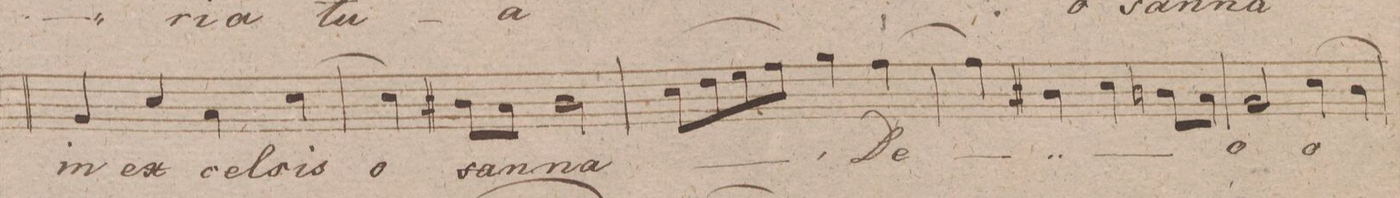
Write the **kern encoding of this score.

**kern	**text	**dynam
*I"Tenore.	*	*
*clefC4	*	*
*k[f#c#g#d#]	*	*
*met(c)	*	*
*M4/4	*	*
4F#/	in	.
4B\	ex-	.
4G#\	-cel-	.
[4B\	-sis	.
=58	=58	=58
4B\]	o-	.
8A#XL\	-san-	.
8G#/J	.	.
2A#\	-na,	.
=59	=59	=59
(>8B\L	.	.
8c#\	.	.
8d#\	.	.
8e\J)	.	.
4f#\	.	.
[4e\	De-	.
=60	=60	=60
4e\]	.	.
4A#X\	.	.
4B\	.	.
8AnL\	.	.
8G#/J	.	.
=61	=61	=61
2F#/	-o	.
(>4B\	o-	.
4A\)	.	.
=62	=62	=62
*-	*-	*-
